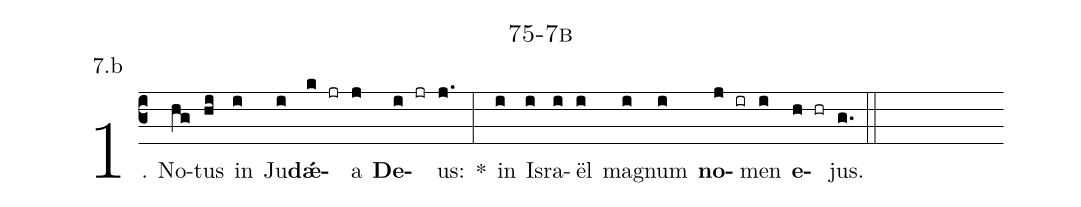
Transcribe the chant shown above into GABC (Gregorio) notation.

name: 75-7b;
annotation: 7.b;
%%
(c3)1. No(hg)tus(hi) in(i) Ju(i)<b>dǽ</b>(k jr)a(j) <b>De</b>(i jr)us:(j.) *(:) in(i) Is(i)ra(i)ël(i) ma(i)gnum(i) <b>no</b>(j ir)men(i) <b>e</b>(h hr)jus.(g.) (::)
